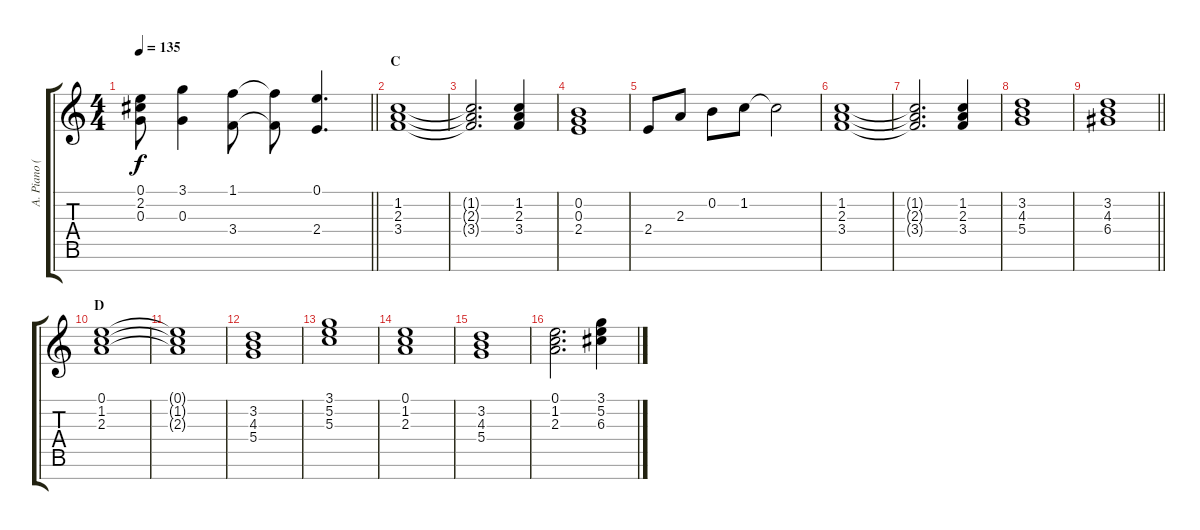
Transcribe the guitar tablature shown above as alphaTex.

\track ("A. Piano (Right Hand)" "A. Piano (") {instrument acousticgrandpiano}
\staff {score tabs}
\tuning (E5 B4 G4 D4 A3 E3 B2) {hide}
\ts (4 4)
\tempo 135
\clef g2
\barLineRight lightlight
\ks c
(0.1 2.2 0.3).8{dy f} (3.1 0.3).4 (1.1 3.4).8 (1.1{t} 3.4{t}).8 (0.1 2.4).4{d} |
\section ("" "C")
(1.2 2.3 3.4).1 |
(1.2{t} 2.3{t} 3.4{t}).2{d} (1.2 2.3 3.4).4 |
(0.2 0.3 2.4).1 |
2.4.8 2.3.8 0.2.8 1.2.8 1.2{t}.2 |
(1.2 2.3 3.4).1 |
(1.2{t} 2.3{t} 3.4{t}).2{d} (1.2 2.3 3.4).4 |
(3.2 4.3 5.4).1 |
\barLineRight lightlight
(3.2 4.3 6.4).1 |
\section ("" "D")
(0.1 1.2 2.3).1 |
(0.1{t} 1.2{t} 2.3{t}).1 |
(3.2 4.3 5.4).1 |
(3.1 5.2 5.3).1 |
(0.1 1.2 2.3).1 |
(3.2 4.3 5.4).1 |
(0.1 1.2 2.3).2{d} (3.1 5.2 6.3).4
